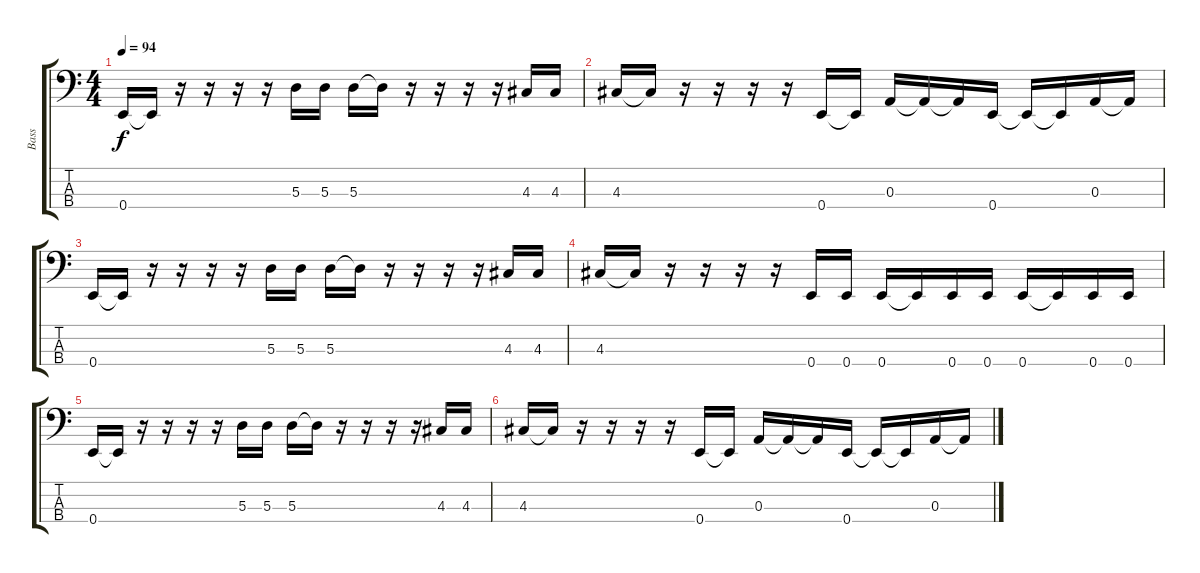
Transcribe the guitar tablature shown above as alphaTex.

\track ("Bass" "Bass") {instrument electricbassfinger}
\staff {score tabs}
\tuning (G2 D2 A1 E1) {hide}
\ts (4 4)
\tempo 94
\clef f4
\ks c
0.4.16{dy f} 0.4{t}.16 r.16 r.16 r.16 r.16 5.3.16 5.3.16 5.3.16 5.3{t}.16 r.16 r.16 r.16 r.16 4.3.16 4.3.16 |
4.3.16 4.3{t}.16 r.16 r.16 r.16 r.16 0.4.16 0.4{t}.16 0.3.16 0.3{t}.16 0.3{t}.16 0.4.16 0.4{t}.16 0.4{t}.16 0.3.16 0.3{t}.16 |
0.4.16 0.4{t}.16 r.16 r.16 r.16 r.16 5.3.16 5.3.16 5.3.16 5.3{t}.16 r.16 r.16 r.16 r.16 4.3.16 4.3.16 |
4.3.16 4.3{t}.16 r.16 r.16 r.16 r.16 0.4.16 0.4.16 0.4.16 0.4{t}.16 0.4.16 0.4.16 0.4.16 0.4{t}.16 0.4.16 0.4.16 |
0.4.16 0.4{t}.16 r.16 r.16 r.16 r.16 5.3.16 5.3.16 5.3.16 5.3{t}.16 r.16 r.16 r.16 r.16 4.3.16 4.3.16 |
4.3.16 4.3{t}.16 r.16 r.16 r.16 r.16 0.4.16 0.4{t}.16 0.3.16 0.3{t}.16 0.3{t}.16 0.4.16 0.4{t}.16 0.4{t}.16 0.3.16 0.3{t}.16
